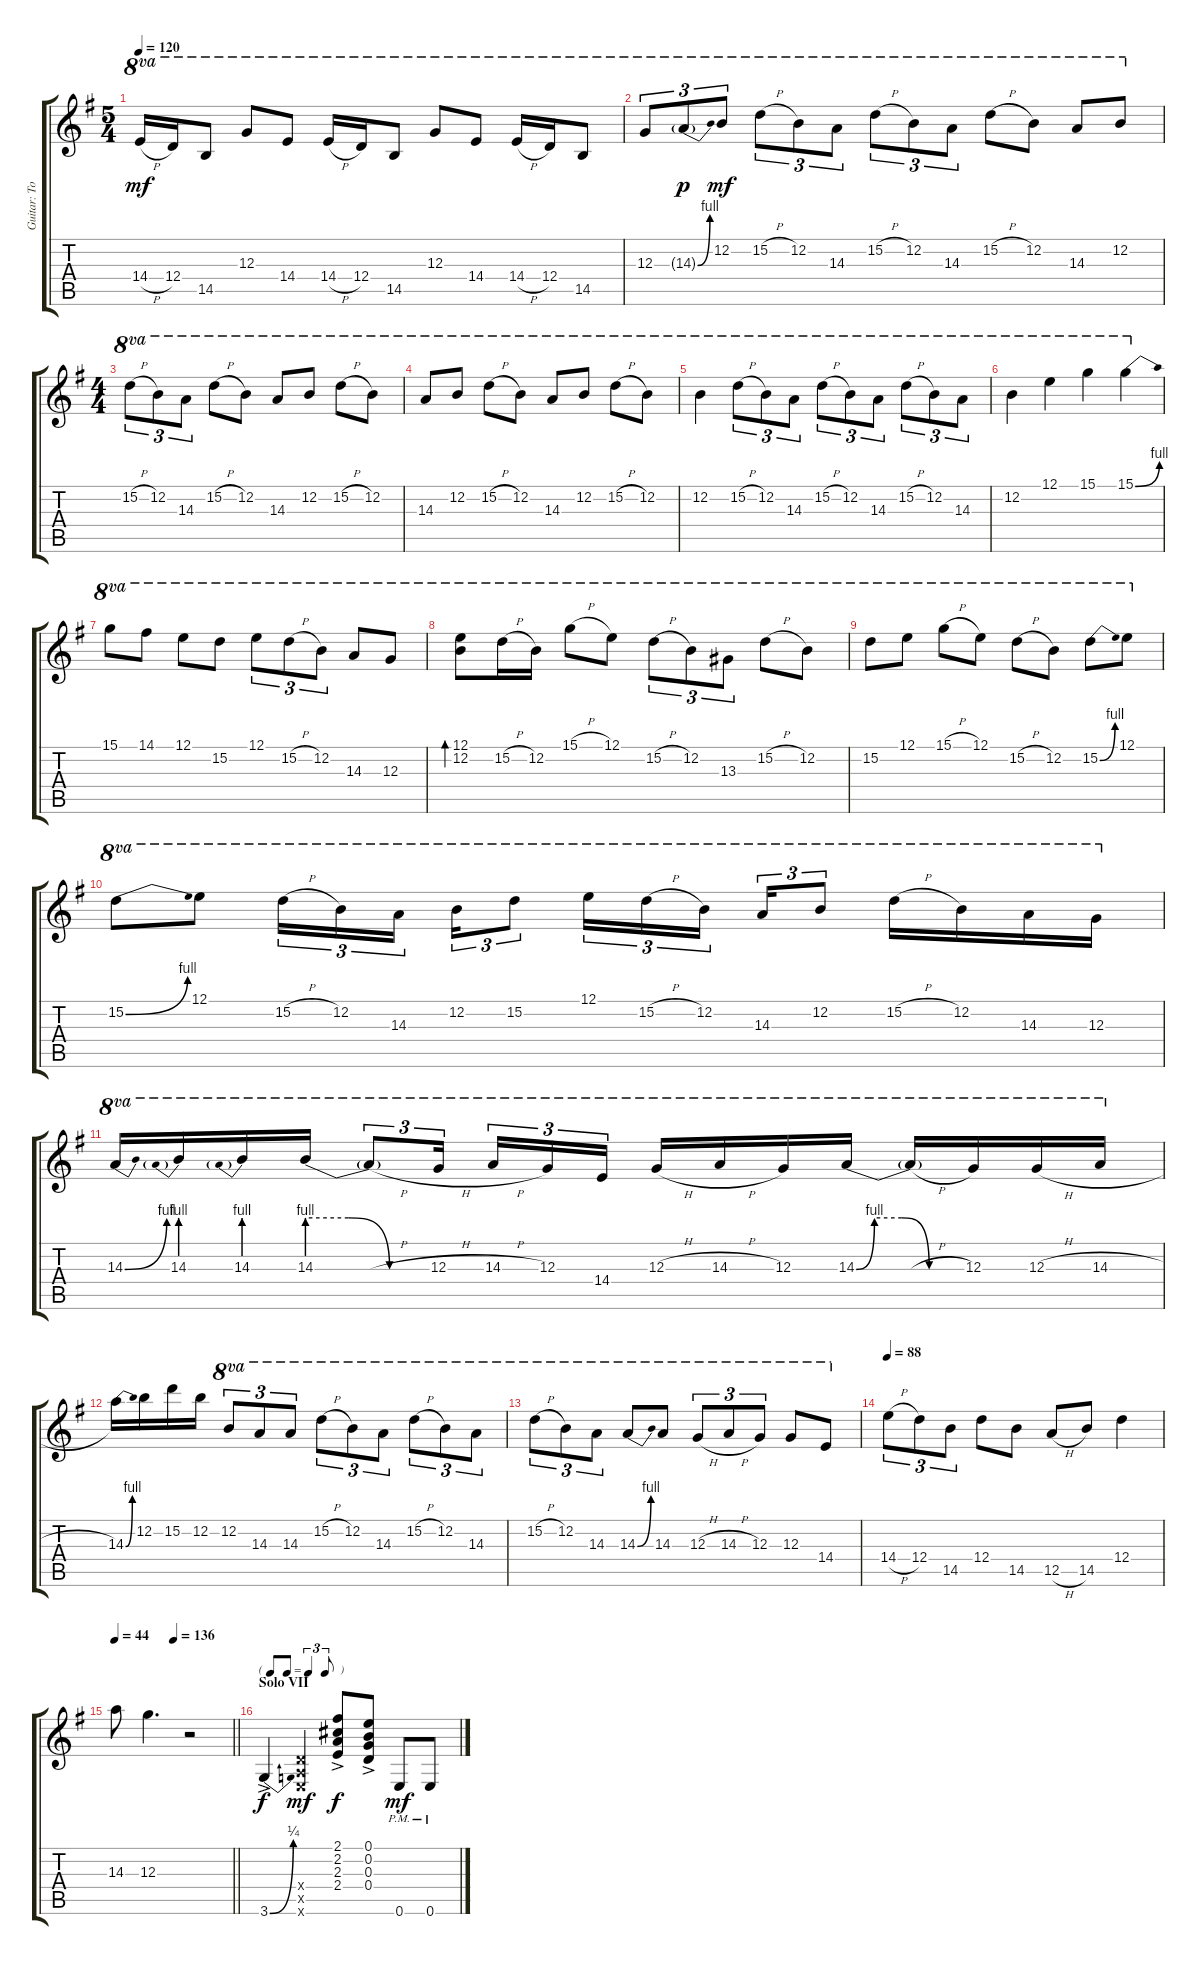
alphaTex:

\track ("Guitar: Tony" "Guitar: To") {instrument distortionguitar}
\staff {score tabs}
\tuning (E4 B3 G3 D3 A2 E2) {hide}
\ts (5 4)
\tempo 120
\clef g2
\ks g
14.4{h}.16{ot 8va dy mf} 12.4.16{ot 8va} 14.5.8{ot 8va} 12.3.8{ot 8va} 14.4.8{ot 8va} 14.4{h}.16{ot 8va} 12.4.16{ot 8va} 14.5.8{ot 8va} 12.3.8{ot 8va} 14.4.8{ot 8va} 14.4{h}.16{ot 8va} 12.4.16{ot 8va} 14.5.8{ot 8va} |
12.3.8{tu (3 2) ot 8va} 14.3{be (bend 0 0 60 4) g}.8{tu (3 2) ot 8va dy p} 12.2.8{tu (3 2) ot 8va dy mf} 15.2{h}.8{tu (3 2) ot 8va} 12.2.8{tu (3 2) ot 8va} 14.3.8{tu (3 2) ot 8va} 15.2{h}.8{tu (3 2) ot 8va} 12.2.8{tu (3 2) ot 8va} 14.3.8{tu (3 2) ot 8va} 15.2{h}.8{ot 8va} 12.2.8{ot 8va} 14.3.8{ot 8va} 12.2.8{ot 8va} |
\ts (4 4)
15.2{h}.8{tu (3 2) ot 8va} 12.2.8{tu (3 2) ot 8va} 14.3.8{tu (3 2) ot 8va} 15.2{h}.8{ot 8va} 12.2.8{ot 8va} 14.3.8{ot 8va} 12.2.8{ot 8va} 15.2{h}.8{ot 8va} 12.2.8{ot 8va} |
14.3.8{ot 8va} 12.2.8{ot 8va} 15.2{h}.8{ot 8va} 12.2.8{ot 8va} 14.3.8{ot 8va} 12.2.8{ot 8va} 15.2{h}.8{ot 8va} 12.2.8{ot 8va} |
12.2.4{ot 8va} 15.2{h}.8{tu (3 2) ot 8va} 12.2.8{tu (3 2) ot 8va} 14.3.8{tu (3 2) ot 8va} 15.2{h}.8{tu (3 2) ot 8va} 12.2.8{tu (3 2) ot 8va} 14.3.8{tu (3 2) ot 8va} 15.2{h}.8{tu (3 2) ot 8va} 12.2.8{tu (3 2) ot 8va} 14.3.8{tu (3 2) ot 8va} |
12.2.4{ot 8va} 12.1.4{ot 8va} 15.1.4{ot 8va} 15.1{be (bend 0 0 60 4)}.4{ot 8va} |
15.1.8{ot 8va} 14.1.8{ot 8va} 12.1.8{ot 8va} 15.2.8{ot 8va} 12.1.8{tu (3 2) ot 8va} 15.2{h}.8{tu (3 2) ot 8va} 12.2.8{tu (3 2) ot 8va} 14.3.8{ot 8va} 12.3.8{ot 8va} |
(12.1 12.2).8{bd 30 ot 8va} 15.2{h}.16{ot 8va} 12.2.16{ot 8va} 15.1{h}.8{ot 8va} 12.1.8{ot 8va} 15.2{h}.8{tu (3 2) ot 8va} 12.2.8{tu (3 2) ot 8va} 13.3.8{tu (3 2) ot 8va} 15.2{h}.8{ot 8va} 12.2.8{ot 8va} |
15.2.8{ot 8va} 12.1.8{ot 8va} 15.1{h}.8{ot 8va} 12.1.8{ot 8va} 15.2{h}.8{ot 8va} 12.2.8{ot 8va} 15.2{be (bend 0 0 60 4)}.8{ot 8va} 12.1.8{ot 8va} |
15.2{be (bend 0 0 60 4)}.8{ot 8va} 12.1.8{ot 8va} 15.2{h}.16{tu (3 2) ot 8va} 12.2.16{tu (3 2) ot 8va} 14.3.16{tu (3 2) ot 8va beam splitsecondary} 12.2.16{tu (3 2) ot 8va} 15.2.8{tu (3 2) ot 8va} 12.1.16{tu (3 2) ot 8va} 15.2{h}.16{tu (3 2) ot 8va} 12.2.16{tu (3 2) ot 8va beam splitsecondary} 14.3.16{tu (3 2) ot 8va} 12.2.8{tu (3 2) ot 8va} 15.2{h}.16{ot 8va} 12.2.16{ot 8va} 14.3.16{ot 8va} 12.3.16{ot 8va} |
14.3{be (bend 0 0 60 4)}.16{ot 8va} 14.3{be (prebend 0 4 60 4)}.16{ot 8va} 14.3{be (prebend 0 4 60 4)}.16{ot 8va} 14.3{be (custom 0 4 20 4 40 0 60 0)}.16{ot 8va} 14.3{h t}.8{tu (3 2) ot 8va} 12.3{h}.16{tu (3 2) ot 8va beam splitsecondary} 14.3{h}.16{tu (3 2) ot 8va} 12.3.16{tu (3 2) ot 8va} 14.4.16{tu (3 2) ot 8va} 12.3{h}.16{ot 8va} 14.3{h}.16{ot 8va} 12.3.16{ot 8va} 14.3{be (custom 0 0 10 4 25 4 40 0 60 0)}.16{ot 8va} 14.3{h t}.16{ot 8va} 12.3.16{ot 8va} 12.3{h}.16{ot 8va} 14.3{h}.16{ot 8va} |
14.3{be (bend 0 0 60 4)}.16 12.2.16 15.2.16 12.2.16 12.2.8{tu (3 2) ot 8va} 14.3.8{tu (3 2) ot 8va} 14.3.8{tu (3 2) ot 8va} 15.2{h}.8{tu (3 2) ot 8va} 12.2.8{tu (3 2) ot 8va} 14.3.8{tu (3 2) ot 8va} 15.2{h}.8{tu (3 2) ot 8va} 12.2.8{tu (3 2) ot 8va} 14.3.8{tu (3 2) ot 8va} |
15.2{h}.8{tu (3 2) ot 8va} 12.2.8{tu (3 2) ot 8va} 14.3.8{tu (3 2) ot 8va} 14.3{be (bend 0 0 60 4)}.8{ot 8va} 14.3.8{ot 8va} 12.3{h}.8{tu (3 2) ot 8va} 14.3{h}.8{tu (3 2) ot 8va} 12.3.8{tu (3 2) ot 8va} 12.3.8{ot 8va} 14.4.8{ot 8va} |
\tempo 88
14.4{h}.8{tu (3 2)} 12.4.8{tu (3 2)} 14.5.8{tu (3 2)} 12.4.8 14.5.8 12.5{h}.8 14.5.8 12.4.4 |
\tempo 44
\tempo (136 0.5)
\barLineRight lightlight
14.3.8 12.3.4{d} r.2 |
\tf triplet8th
\section ("" "Solo VII")
3.6{be (bend 0 0 60 1) ac}.4{dy f} (0.4{x} 0.5{x} 0.6{x}).4{dy mf} (2.1{ac} 2.2{ac} 2.3{ac} 2.4{ac}).8{dy f} (0.1{ac} 0.2{ac} 0.3{ac} 0.4{ac}).8 0.6{pm}.8{dy mf} 0.6{pm}.8
